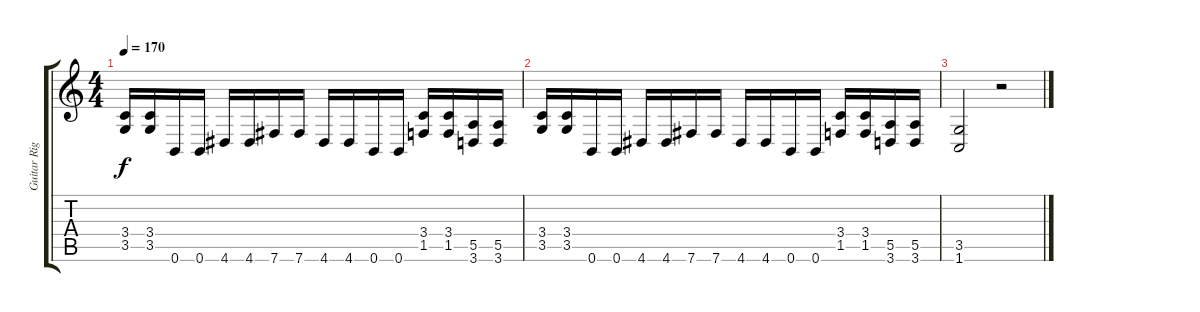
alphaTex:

\track ("Guitar Right" "Guitar Rig") {instrument distortionguitar}
\staff {score tabs}
\tuning (B3 Gb3 D3 A2 E2 B1) {hide}
\ts (4 4)
\tempo 170
\clef g2
\ks c
(3.4 3.5).16{dy f} (3.4 3.5).16 0.6.16 0.6.16 4.6.16 4.6.16 7.6.16 7.6.16 4.6.16 4.6.16 0.6.16 0.6.16 (3.4 1.5).16 (3.4 1.5).16 (5.5 3.6).16 (5.5 3.6).16 |
(3.4 3.5).16 (3.4 3.5).16 0.6.16 0.6.16 4.6.16 4.6.16 7.6.16 7.6.16 4.6.16 4.6.16 0.6.16 0.6.16 (3.4 1.5).16 (3.4 1.5).16 (5.5 3.6).16 (5.5 3.6).16 |
(3.5 1.6).2 r.2
